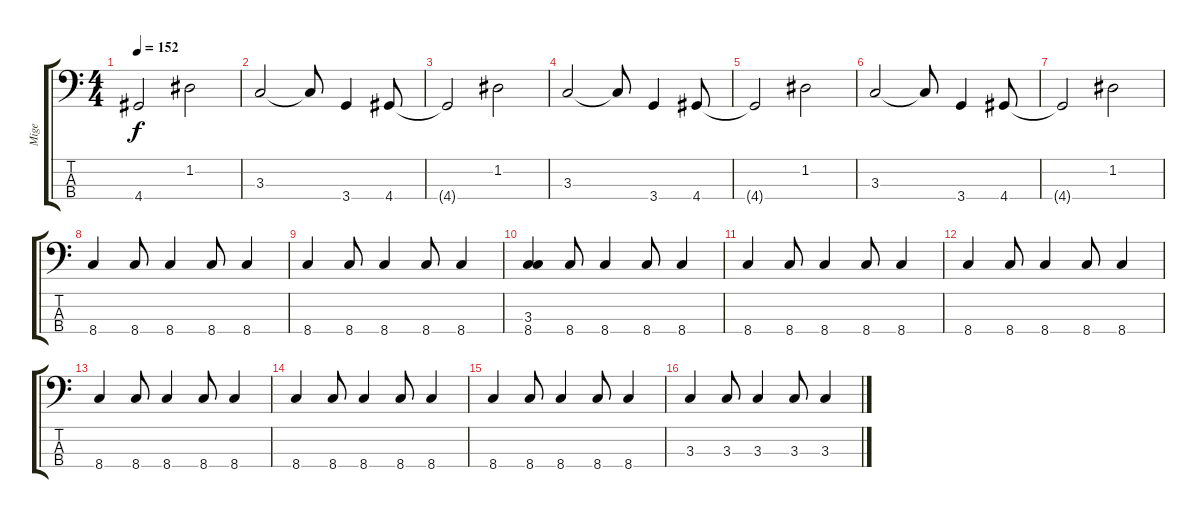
\track ("Mige" "Mige") {instrument electricbassfinger}
\staff {score tabs}
\tuning (G2 D2 A1 E1) {hide}
\ts (4 4)
\tempo 152
\clef f4
\ks c
4.4{t}.2{dy f} 1.2.2 |
3.3.2 3.3{t}.8 3.4.4 4.4.8 |
4.4{t}.2 1.2.2 |
3.3.2 3.3{t}.8 3.4.4 4.4.8 |
4.4{t}.2 1.2.2 |
3.3.2 3.3{t}.8 3.4.4 4.4.8 |
4.4{t}.2 1.2.2 |
8.4.4 8.4.8 8.4.4 8.4.8 8.4.4 |
8.4.4 8.4.8 8.4.4 8.4.8 8.4.4 |
(3.3 8.4).4 8.4.8 8.4.4 8.4.8 8.4.4 |
8.4.4 8.4.8 8.4.4 8.4.8 8.4.4 |
8.4.4 8.4.8 8.4.4 8.4.8 8.4.4 |
8.4.4 8.4.8 8.4.4 8.4.8 8.4.4 |
8.4.4 8.4.8 8.4.4 8.4.8 8.4.4 |
8.4.4 8.4.8 8.4.4 8.4.8 8.4.4 |
3.3.4 3.3.8 3.3.4 3.3.8 3.3.4
